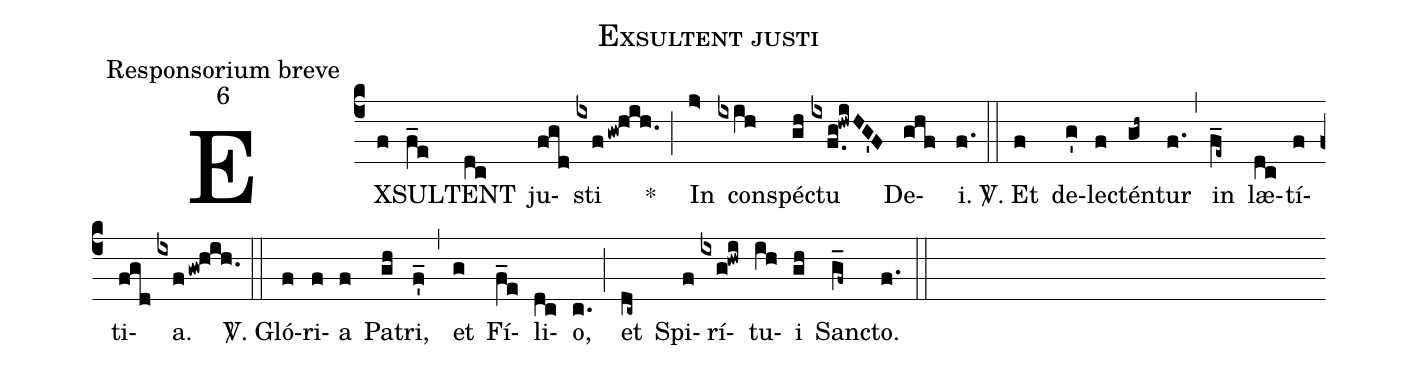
name:Exsultent justi;
office-part:Responsorium breve;
mode:6;
%%
(c4)EX(f)SUL(f_e)TENT(dc) ju(fgd)sti(ixfgw!hih.) *(;)In(j>) con(ixih)spé(gh)ctu(ixf.g!hwiHG'F) De(ghf)()i.(f.) <sp>V/</sp>.(::)Et(f) de(g')lec(f)tén(gh~)tur(f.) (,)in(f_e~) læ(dc)tí(f)ti(fgd)a.(ixfgw!hih.) <sp>V/</sp>.(::)Gló(f)ri(f)a(f) Pa(gh)tri,(f'_) (,)et(g) Fí(f_e)li(dc)o,(c.) (;)et(dc~) Spi(f)rí(ixg!hwi)tu(ih)i(gh) Sanc(g_f~)to.(f.) (::)
